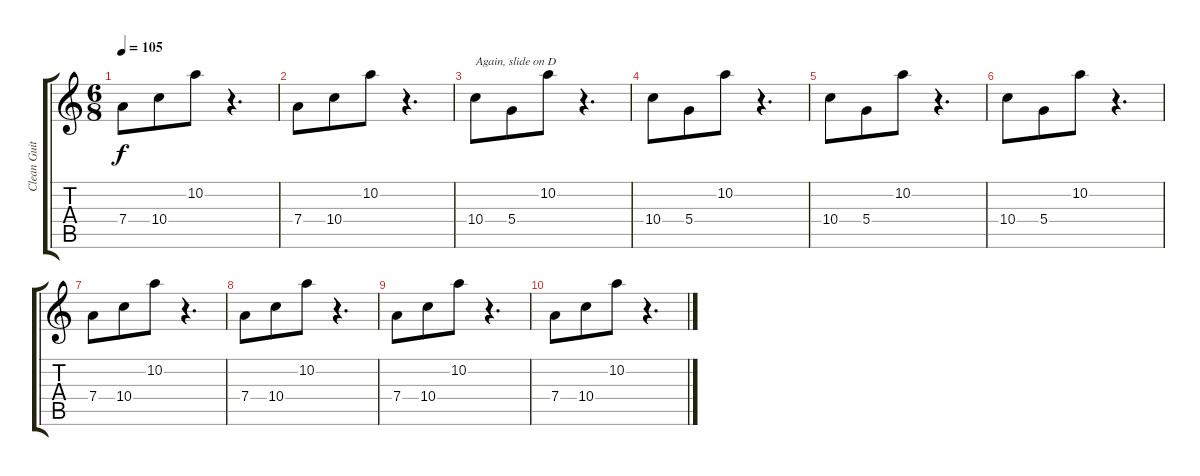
\track ("Clean Guitar" "Clean Guit") {instrument acousticguitarnylon}
\staff {score tabs}
\tuning (E4 B3 G3 D3 A2 E2) {hide}
\ts (6 8)
\tempo 105
\clef g2
\ks c
7.4.8{dy f} 10.4.8 10.2.8 r.4{d} |
7.4.8 10.4.8 10.2.8 r.4{d} |
10.4.8{txt "Again, slide on D"} 5.4.8 10.2.8 r.4{d} |
10.4.8 5.4.8 10.2.8 r.4{d} |
10.4.8 5.4.8 10.2.8 r.4{d} |
10.4.8 5.4.8 10.2.8 r.4{d} |
7.4.8 10.4.8 10.2.8 r.4{d} |
7.4.8 10.4.8 10.2.8 r.4{d} |
7.4.8 10.4.8 10.2.8 r.4{d} |
7.4.8 10.4.8 10.2.8 r.4{d}
